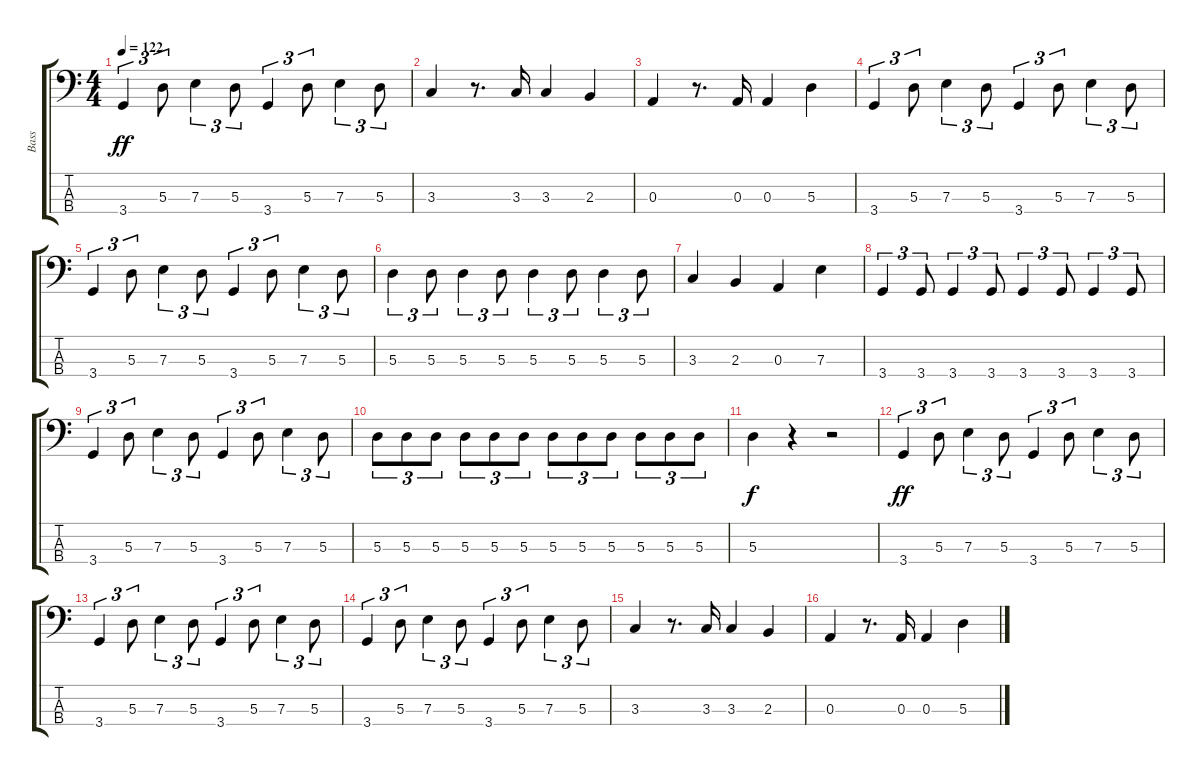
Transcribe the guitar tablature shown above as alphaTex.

\track ("Bass" "Bass") {instrument acousticbass}
\staff {score tabs}
\tuning (G2 D2 A1 E1) {hide}
\ts (4 4)
\tempo 122
\clef f4
\ks c
3.4.4{tu (3 2) dy ff} 5.3.8{tu (3 2)} 7.3.4{tu (3 2)} 5.3.8{tu (3 2)} 3.4.4{tu (3 2)} 5.3.8{tu (3 2)} 7.3.4{tu (3 2)} 5.3.8{tu (3 2)} |
3.3.4 r.8{d} 3.3.16 3.3.4 2.3.4 |
0.3.4 r.8{d} 0.3.16 0.3.4 5.3.4 |
3.4.4{tu (3 2)} 5.3.8{tu (3 2)} 7.3.4{tu (3 2)} 5.3.8{tu (3 2)} 3.4.4{tu (3 2)} 5.3.8{tu (3 2)} 7.3.4{tu (3 2)} 5.3.8{tu (3 2)} |
3.4.4{tu (3 2)} 5.3.8{tu (3 2)} 7.3.4{tu (3 2)} 5.3.8{tu (3 2)} 3.4.4{tu (3 2)} 5.3.8{tu (3 2)} 7.3.4{tu (3 2)} 5.3.8{tu (3 2)} |
5.3.4{tu (3 2)} 5.3.8{tu (3 2)} 5.3.4{tu (3 2)} 5.3.8{tu (3 2)} 5.3.4{tu (3 2)} 5.3.8{tu (3 2)} 5.3.4{tu (3 2)} 5.3.8{tu (3 2)} |
3.3.4 2.3.4 0.3.4 7.3.4 |
3.4.4{tu (3 2)} 3.4.8{tu (3 2)} 3.4.4{tu (3 2)} 3.4.8{tu (3 2)} 3.4.4{tu (3 2)} 3.4.8{tu (3 2)} 3.4.4{tu (3 2)} 3.4.8{tu (3 2)} |
3.4.4{tu (3 2)} 5.3.8{tu (3 2)} 7.3.4{tu (3 2)} 5.3.8{tu (3 2)} 3.4.4{tu (3 2)} 5.3.8{tu (3 2)} 7.3.4{tu (3 2)} 5.3.8{tu (3 2)} |
5.3.8{tu (3 2)} 5.3.8{tu (3 2)} 5.3.8{tu (3 2)} 5.3.8{tu (3 2)} 5.3.8{tu (3 2)} 5.3.8{tu (3 2)} 5.3.8{tu (3 2)} 5.3.8{tu (3 2)} 5.3.8{tu (3 2)} 5.3.8{tu (3 2)} 5.3.8{tu (3 2)} 5.3.8{tu (3 2)} |
5.3.4{dy f} r.4 r.2 |
3.4.4{tu (3 2) dy ff} 5.3.8{tu (3 2)} 7.3.4{tu (3 2)} 5.3.8{tu (3 2)} 3.4.4{tu (3 2)} 5.3.8{tu (3 2)} 7.3.4{tu (3 2)} 5.3.8{tu (3 2)} |
3.4.4{tu (3 2)} 5.3.8{tu (3 2)} 7.3.4{tu (3 2)} 5.3.8{tu (3 2)} 3.4.4{tu (3 2)} 5.3.8{tu (3 2)} 7.3.4{tu (3 2)} 5.3.8{tu (3 2)} |
3.4.4{tu (3 2)} 5.3.8{tu (3 2)} 7.3.4{tu (3 2)} 5.3.8{tu (3 2)} 3.4.4{tu (3 2)} 5.3.8{tu (3 2)} 7.3.4{tu (3 2)} 5.3.8{tu (3 2)} |
3.3.4 r.8{d} 3.3.16 3.3.4 2.3.4 |
0.3.4 r.8{d} 0.3.16 0.3.4 5.3.4
